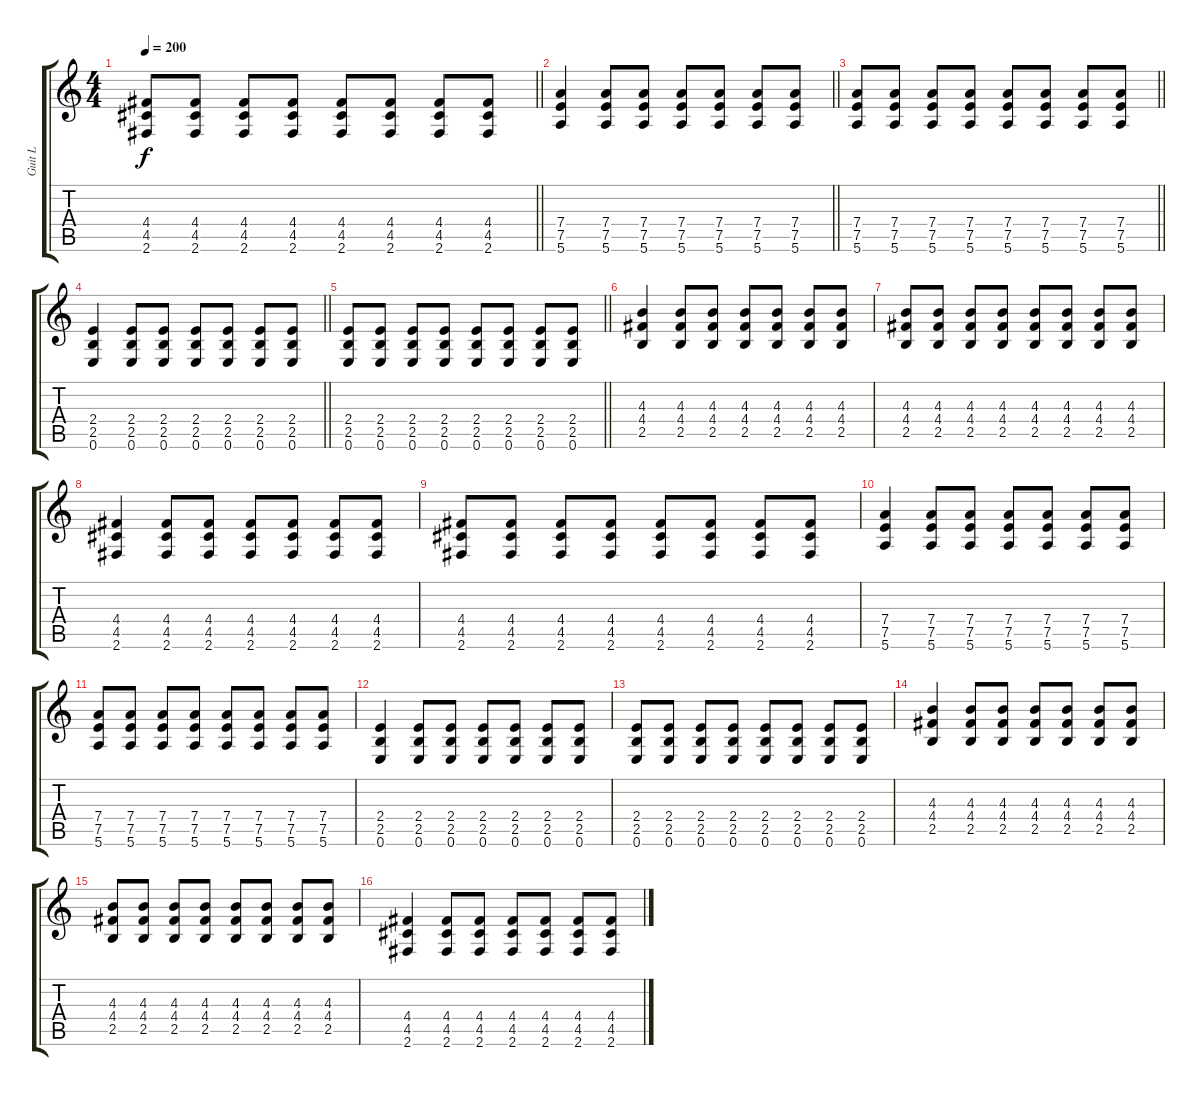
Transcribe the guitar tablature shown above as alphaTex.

\track ("Guit L" "Guit L") {instrument distortionguitar}
\staff {score tabs}
\tuning (E4 B3 G3 D3 A2 E2) {hide}
\ts (4 4)
\tempo 200
\clef g2
\barLineRight lightlight
\ks c
(4.4 4.5 2.6).8{dy f} (4.4 4.5 2.6).8 (4.4 4.5 2.6).8 (4.4 4.5 2.6).8 (4.4 4.5 2.6).8 (4.4 4.5 2.6).8 (4.4 4.5 2.6).8 (4.4 4.5 2.6).8 |
\barLineRight lightlight
(7.4 7.5 5.6).4 (7.4 7.5 5.6).8 (7.4 7.5 5.6).8 (7.4 7.5 5.6).8 (7.4 7.5 5.6).8 (7.4 7.5 5.6).8 (7.4 7.5 5.6).8 |
\barLineRight lightlight
(7.4 7.5 5.6).8 (7.4 7.5 5.6).8 (7.4 7.5 5.6).8 (7.4 7.5 5.6).8 (7.4 7.5 5.6).8 (7.4 7.5 5.6).8 (7.4 7.5 5.6).8 (7.4 7.5 5.6).8 |
\barLineRight lightlight
(2.4 2.5 0.6).4 (2.4 2.5 0.6).8 (2.4 2.5 0.6).8 (2.4 2.5 0.6).8 (2.4 2.5 0.6).8 (2.4 2.5 0.6).8 (2.4 2.5 0.6).8 |
\barLineRight lightlight
(2.4 2.5 0.6).8 (2.4 2.5 0.6).8 (2.4 2.5 0.6).8 (2.4 2.5 0.6).8 (2.4 2.5 0.6).8 (2.4 2.5 0.6).8 (2.4 2.5 0.6).8 (2.4 2.5 0.6).8 |
(4.3 4.4 2.5).4 (4.3 4.4 2.5).8 (4.3 4.4 2.5).8 (4.3 4.4 2.5).8 (4.3 4.4 2.5).8 (4.3 4.4 2.5).8 (4.3 4.4 2.5).8 |
(4.3 4.4 2.5).8 (4.3 4.4 2.5).8 (4.3 4.4 2.5).8 (4.3 4.4 2.5).8 (4.3 4.4 2.5).8 (4.3 4.4 2.5).8 (4.3 4.4 2.5).8 (4.3 4.4 2.5).8 |
(4.4 4.5 2.6).4 (4.4 4.5 2.6).8 (4.4 4.5 2.6).8 (4.4 4.5 2.6).8 (4.4 4.5 2.6).8 (4.4 4.5 2.6).8 (4.4 4.5 2.6).8 |
(4.4 4.5 2.6).8 (4.4 4.5 2.6).8 (4.4 4.5 2.6).8 (4.4 4.5 2.6).8 (4.4 4.5 2.6).8 (4.4 4.5 2.6).8 (4.4 4.5 2.6).8 (4.4 4.5 2.6).8 |
(7.4 7.5 5.6).4 (7.4 7.5 5.6).8 (7.4 7.5 5.6).8 (7.4 7.5 5.6).8 (7.4 7.5 5.6).8 (7.4 7.5 5.6).8 (7.4 7.5 5.6).8 |
(7.4 7.5 5.6).8 (7.4 7.5 5.6).8 (7.4 7.5 5.6).8 (7.4 7.5 5.6).8 (7.4 7.5 5.6).8 (7.4 7.5 5.6).8 (7.4 7.5 5.6).8 (7.4 7.5 5.6).8 |
(2.4 2.5 0.6).4 (2.4 2.5 0.6).8 (2.4 2.5 0.6).8 (2.4 2.5 0.6).8 (2.4 2.5 0.6).8 (2.4 2.5 0.6).8 (2.4 2.5 0.6).8 |
(2.4 2.5 0.6).8 (2.4 2.5 0.6).8 (2.4 2.5 0.6).8 (2.4 2.5 0.6).8 (2.4 2.5 0.6).8 (2.4 2.5 0.6).8 (2.4 2.5 0.6).8 (2.4 2.5 0.6).8 |
(4.3 4.4 2.5).4 (4.3 4.4 2.5).8 (4.3 4.4 2.5).8 (4.3 4.4 2.5).8 (4.3 4.4 2.5).8 (4.3 4.4 2.5).8 (4.3 4.4 2.5).8 |
(4.3 4.4 2.5).8 (4.3 4.4 2.5).8 (4.3 4.4 2.5).8 (4.3 4.4 2.5).8 (4.3 4.4 2.5).8 (4.3 4.4 2.5).8 (4.3 4.4 2.5).8 (4.3 4.4 2.5).8 |
(4.4 4.5 2.6).4 (4.4 4.5 2.6).8 (4.4 4.5 2.6).8 (4.4 4.5 2.6).8 (4.4 4.5 2.6).8 (4.4 4.5 2.6).8 (4.4 4.5 2.6).8
